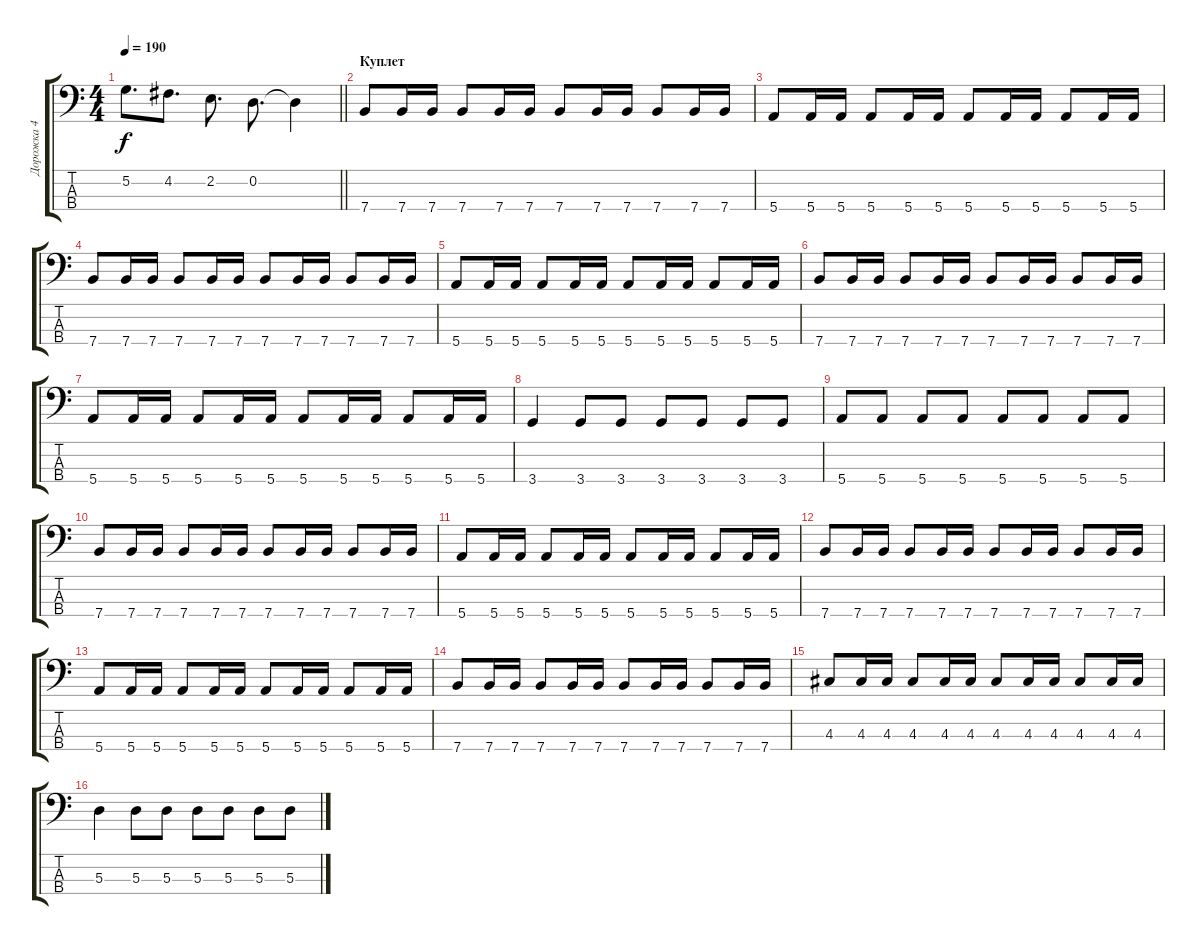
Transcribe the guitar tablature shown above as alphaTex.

\track ("Дорожка 4" "Дорожка 4") {instrument electricbasspick}
\staff {score tabs}
\tuning (G2 D2 A1 E1) {hide}
\ts (4 4)
\tempo 190
\clef f4
\barLineRight lightlight
\ks c
5.2.8{d dy f} 4.2.8{d} 2.2.8{d} 0.2.8{d} 0.2{t}.4 |
\section ("" "Куплет")
7.4.8 7.4.16 7.4.16 7.4.8 7.4.16 7.4.16 7.4.8 7.4.16 7.4.16 7.4.8 7.4.16 7.4.16 |
5.4.8 5.4.16 5.4.16 5.4.8 5.4.16 5.4.16 5.4.8 5.4.16 5.4.16 5.4.8 5.4.16 5.4.16 |
7.4.8 7.4.16 7.4.16 7.4.8 7.4.16 7.4.16 7.4.8 7.4.16 7.4.16 7.4.8 7.4.16 7.4.16 |
5.4.8 5.4.16 5.4.16 5.4.8 5.4.16 5.4.16 5.4.8 5.4.16 5.4.16 5.4.8 5.4.16 5.4.16 |
7.4.8 7.4.16 7.4.16 7.4.8 7.4.16 7.4.16 7.4.8 7.4.16 7.4.16 7.4.8 7.4.16 7.4.16 |
5.4.8 5.4.16 5.4.16 5.4.8 5.4.16 5.4.16 5.4.8 5.4.16 5.4.16 5.4.8 5.4.16 5.4.16 |
3.4.4 3.4.8 3.4.8 3.4.8 3.4.8 3.4.8 3.4.8 |
5.4.8 5.4.8 5.4.8 5.4.8 5.4.8 5.4.8 5.4.8 5.4.8 |
7.4.8 7.4.16 7.4.16 7.4.8 7.4.16 7.4.16 7.4.8 7.4.16 7.4.16 7.4.8 7.4.16 7.4.16 |
5.4.8 5.4.16 5.4.16 5.4.8 5.4.16 5.4.16 5.4.8 5.4.16 5.4.16 5.4.8 5.4.16 5.4.16 |
7.4.8 7.4.16 7.4.16 7.4.8 7.4.16 7.4.16 7.4.8 7.4.16 7.4.16 7.4.8 7.4.16 7.4.16 |
5.4.8 5.4.16 5.4.16 5.4.8 5.4.16 5.4.16 5.4.8 5.4.16 5.4.16 5.4.8 5.4.16 5.4.16 |
7.4.8 7.4.16 7.4.16 7.4.8 7.4.16 7.4.16 7.4.8 7.4.16 7.4.16 7.4.8 7.4.16 7.4.16 |
4.3.8 4.3.16 4.3.16 4.3.8 4.3.16 4.3.16 4.3.8 4.3.16 4.3.16 4.3.8 4.3.16 4.3.16 |
5.3.4 5.3.8 5.3.8 5.3.8 5.3.8 5.3.8 5.3.8
